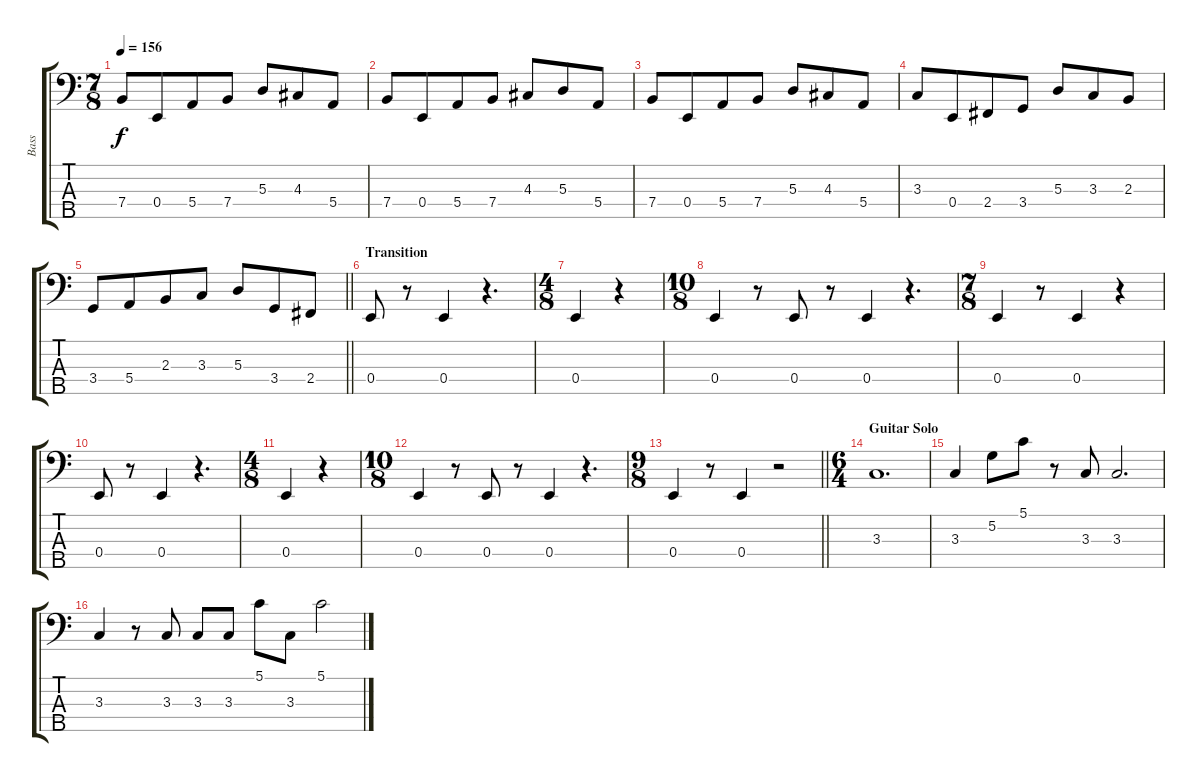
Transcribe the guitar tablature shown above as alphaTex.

\track ("Bass" "Bass") {instrument electricbassfinger}
\staff {score tabs}
\tuning (G2 D2 A1 E1 B0) {hide}
\ts (7 8)
\tempo 156
\clef f4
\ks c
7.4.8{dy f} 0.4.8 5.4.8 7.4.8 5.3.8 4.3.8 5.4.8 |
7.4.8 0.4.8 5.4.8 7.4.8 4.3.8 5.3.8 5.4.8 |
7.4.8 0.4.8 5.4.8 7.4.8 5.3.8 4.3.8 5.4.8 |
3.3.8 0.4.8 2.4.8 3.4.8 5.3.8 3.3.8 2.3.8 |
\barLineRight lightlight
3.4.8 5.4.8 2.3.8 3.3.8 5.3.8 3.4.8 2.4.8 |
\section ("" "Transition")
0.4.8 r.8 0.4.4 r.4{d} |
\ts (4 8)
0.4.4 r.4 |
\ts (10 8)
0.4.4 r.8 0.4.8 r.8 0.4.4 r.4{d} |
\ts (7 8)
0.4.4 r.8 0.4.4 r.4 |
0.4.8 r.8 0.4.4 r.4{d} |
\ts (4 8)
0.4.4 r.4 |
\ts (10 8)
0.4.4 r.8 0.4.8 r.8 0.4.4 r.4{d} |
\ts (9 8)
\barLineRight lightlight
0.4.4 r.8 0.4.4 r.2 |
\ts (6 4)
\section ("" "Guitar Solo")
3.3.1{d} |
3.3.4 5.2.8 5.1.8 r.8 3.3.8 3.3.2{d} |
3.3.4 r.8 3.3.8 3.3.8 3.3.8 5.1.8 3.3.8 5.1.2
